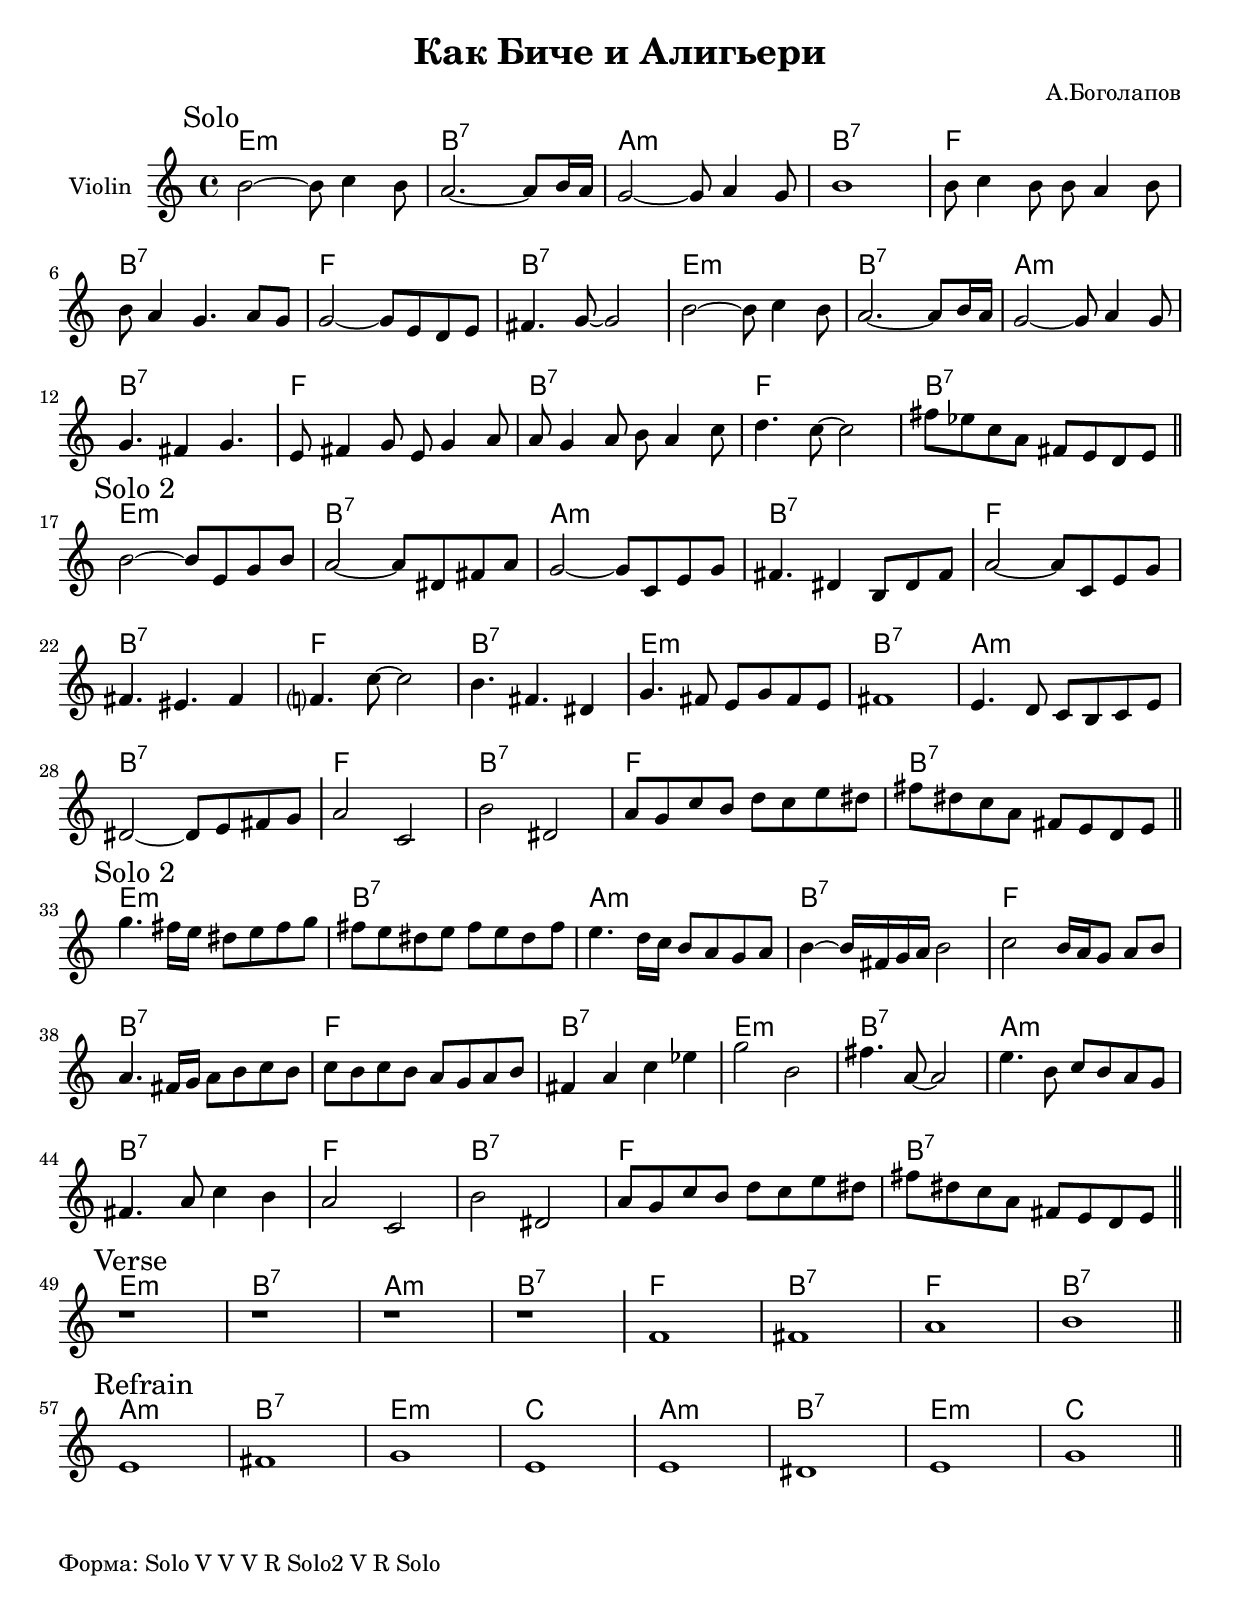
\version "2.18.2"

\header{
  title="Как Биче и Алигьери"
  composer="А.Боголапов"
}

longBar = #(define-music-function (parser location ) ( ) #{ \once \override Staff.BarLine.bar-extent = #'(-3 . 3) #})


HVerse = \chordmode{
  \transpose bes c { 
      e1:m | b:7 | a:m | b:7 |
      f1 | b:7 | f1 | b:7 |
  }
}

HRefrain= \chordmode{
  \transpose bes c {
      a1:m | b:7 | e:m | c |
      a1:m | b:7 | e:m | c |
  }
}

Solo = {
  \tag #'Harmony {\HVerse \HVerse}
  \tag #'Horn {
    \mark "Solo"
    % t=02:32
    \relative c''{cis2~cis8 d4 cis8 | b2. ~b8 cis16 b | a2~a8 b4 a8 | cis1 \longBar }
    % t=09:40
    \relative c''{cis8 d4 cis8 cis b4 cis8 | cis8 b4 a4. b8 a |}
    % t=13:20
    \relative c''{a2~a8 fis e fis | gis4. a8~a2 \longBar } 
    
    % t=16:39
    \relative c''{cis2~cis8 d4 cis8 | b2. ~b8 cis16 b | a2~a8 b4 a8 | a4. gis4 a4. \longBar }
    % t=23:59
    \relative c'{fis8 gis4 a8 fis8 a4 b8 | b8 a4 b8 cis b4 d8 |e4. d8~d2 |gis8 f d b gis fis e fis }
    
    \bar "||"
  }
}

SoloII = {
  \tag #'Harmony {\HVerse \HVerse}
  \tag #'Horn {
    \mark "Solo 2"
    \relative c''{ cis2~cis8 fis, a cis | b2~b8 eis, gis b | a2~a8 d, fis a | gis4. eis4 cis8 eis gis \longBar}
    \relative c''{b2~b8 d, fis a | gis4. fisis4. gis4 | g?4. d'8~d2 | cis4. gis4. eis4 \longBar}
    \relative c''{a4. gis8 fis a gis fis  | gis1 | fis4. e8 d cis d fis | eis2~eis8 fis8 gis a \longBar}
    \relative c''{b2 d, | cis'2 eis, | b'8 a d cis e d fis eis | gis8 eis d b gis fis e fis }
    \bar "||"
  }
}

SoloIII = {
  \tag #'Harmony {\HVerse \HVerse}
  \tag #'Horn {
    \mark "Solo 2"
    \relative c'''{a4. gis16 fis eis8 fis gis a | gis8 fis eis fis gis fis eis gis | }
    \relative c''{fis4. e16 d cis8 b a b | cis4~cis16 gis a b cis2 \longBar}
    \relative c''{d2 cis16 b a8 b cis | b4. gis16 a b8 cis d cis | d8 cis d cis b a b cis | gis4 b d f |} \longBar
    \relative c'''{ a2 cis, | gis'4. b,8~b2 | fis'4. cis8 d cis b a  |  gis4. b8 d4 cis \longBar }
    \relative c''{b2 d, | cis'2 eis, | b'8 a d cis e d fis eis | gis8 eis d b gis fis e fis  \longBar }
    \bar "||"
  }
}

Verse = {
  \tag #'Harmony {\HVerse}
  \tag #'Horn {
    \mark "Verse"
    r1 | r1 | r1 | r1 \longBar
    \relative c''{g1 | gis | b | cis |}
    
    
    \bar "||"
  }
}

Refrain = {
  \tag #'Harmony {\HRefrain}
  \tag #'Horn {
    \mark "Refrain"
    \relative c'{fis1 | gis | a | fis \longBar}
    \relative c'{fis1 | eis | fis | a |}
    
    \bar "||"
  }
}


Music = {
  \Solo \break
  \SoloII \break
  \SoloIII \break
  \Verse \break
  \Refrain \break
}


<<
  \new ChordNames{
    \transpose c bes{
      \keepWithTag #'Harmony \Music
    }
  }
  \new Staff{
    \set Staff.instrumentName="Violin"
    \time 4/4
    \clef treble
    \key c \major
    \transpose c bes,{
      \keepWithTag #'Horn \Music
    }
  }
>>

\markup {
  Форма: Solo V V V R Solo2 V R Solo
}
